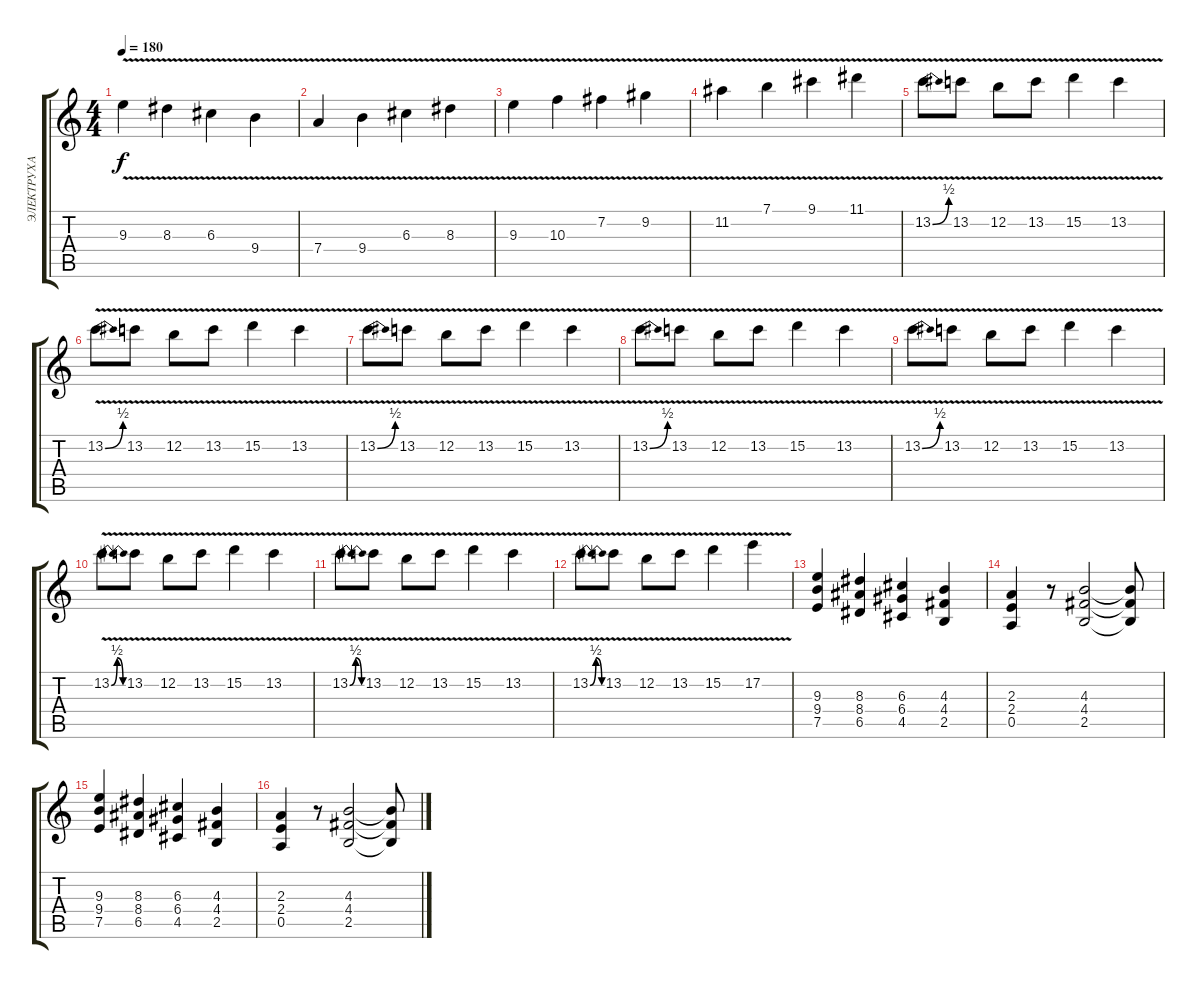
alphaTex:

\track ("ЭЛЕКТРУХА" "ЭЛЕКТРУХА") {instrument distortionguitar}
\staff {score tabs}
\tuning (E4 B3 G3 D3 A2 E2) {hide}
\ts (4 4)
\tempo 180
\clef g2
\ks c
9.3{v}.4{dy f} 8.3{v}.4 6.3{v}.4 9.4{v}.4 |
7.4{v}.4 9.4{v}.4 6.3{v}.4 8.3{v}.4 |
9.3{v}.4 10.3{v}.4 7.2{v}.4 9.2{v}.4 |
11.2{v}.4 7.1{v}.4 9.1{v}.4 11.1{v}.4 |
13.2{be (bend 0 0 60 2) v}.8 13.2{v}.8 12.2{v}.8 13.2{v}.8 15.2{v}.4 13.2{v}.4 |
13.2{be (bend 0 0 60 2) v}.8 13.2{v}.8 12.2{v}.8 13.2{v}.8 15.2{v}.4 13.2{v}.4 |
13.2{be (bend 0 0 60 2) v}.8 13.2{v}.8 12.2{v}.8 13.2{v}.8 15.2{v}.4 13.2{v}.4 |
13.2{be (bend 0 0 60 2) v}.8 13.2{v}.8 12.2{v}.8 13.2{v}.8 15.2{v}.4 13.2{v}.4 |
13.2{be (bend 0 0 60 2) v}.8 13.2{v}.8 12.2{v}.8 13.2{v}.8 15.2{v}.4 13.2{v}.4 |
13.2{be (bendrelease 0 0 15 2 30 2 60 0) v}.8 13.2{v}.8 12.2{v}.8 13.2{v}.8 15.2{v}.4 13.2{v}.4 |
13.2{be (bendrelease 0 0 15 2 30 2 60 0) v}.8 13.2{v}.8 12.2{v}.8 13.2{v}.8 15.2{v}.4 13.2{v}.4 |
13.2{be (bendrelease 0 0 15 2 30 2 60 0) v}.8 13.2{v}.8 12.2{v}.8 13.2{v}.8 15.2{v}.4 17.2{v}.4 |
(9.3 9.4 7.5).4 (8.3 8.4 6.5).4 (6.3 6.4 4.5).4 (4.3 4.4 2.5).4 |
(2.3 2.4 0.5).4 r.8 (4.3 4.4 2.5).2 (4.3{t} 4.4{t} 2.5{t}).8 |
(9.3 9.4 7.5).4 (8.3 8.4 6.5).4 (6.3 6.4 4.5).4 (4.3 4.4 2.5).4 |
(2.3 2.4 0.5).4 r.8 (4.3 4.4 2.5).2 (4.3{t} 4.4{t} 2.5{t}).8
